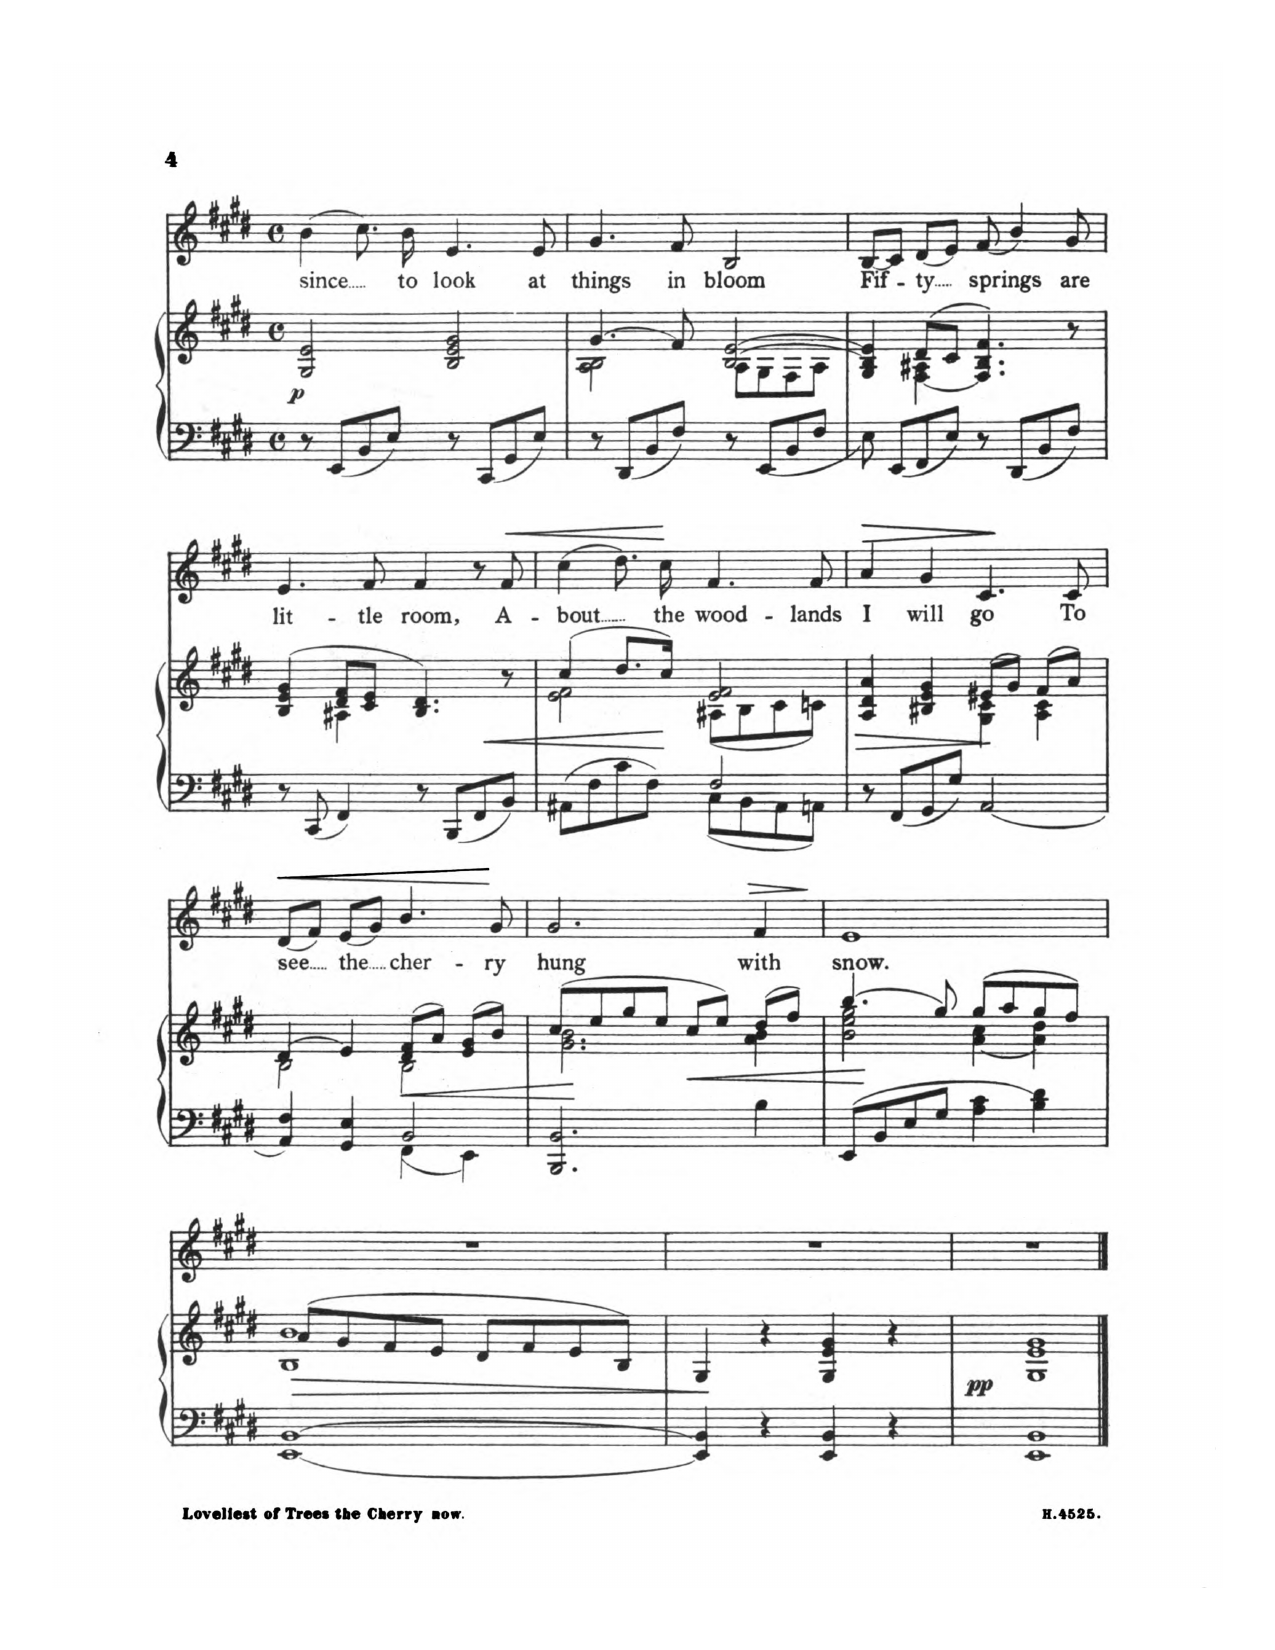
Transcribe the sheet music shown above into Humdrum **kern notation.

**kern	**kern	**dynam	**kern	**text	**dynam
*part2	*part2	*part2	*part1	*part1	*part1
*staff3	*staff2	*staff2/3	*staff1	*staff1	*staff1
*I"Piano	*	*	*I"Voice	*	*
*I'Pno	*	*	*	*	*
*clefF4	*clefG2	*	*clefG2	*	*
*k[f#c#g#d#]	*k[f#c#g#d#]	*	*k[f#c#g#d#]	*	*
*M4/4	*M4/4	*	*M4/4	*	*
*met(c)	*met(c)	*	*met(c)	*	*
=22	=22	=22	=22	=22	=22
!	!	!LO:DY:b	!	!	!
8r	2B/ 2g#/	p	(4b\	since	.
8EE/L	.	.	.	.	.
8BB/	.	.	8.cc#\)	.	.
8E/J	.	.	.	.	.
.	.	.	16b\	to	.
8r	2B/ 2e/ 2g#/	.	4.e/	look	.
8CC#/L	.	.	.	.	.
8GG#/	.	.	.	.	.
8E/J	.	.	8e/	at	.
=23	=23	=23	=23	=23	=23
*	*^	*	*	*	*
8r	(4.g#/	2A\ 2B\	.	4.g#/	things	.
8DD#/L	.	.	.	.	.	.
8BB/	.	.	.	.	.	.
8F#/J	8f#/)	.	.	8f#/	in	.
8r	[2B/ [2e/	8A\L	.	2B/	bloom	.
8EE/L	.	8G#\	.	.	.	.
8BB/	.	8F#\	.	.	.	.
8F#/J	.	8A\J	.	.	.	.
=24	=24	=24	=24	=24	=24	=24
8E\	4G#/ 4B/] 4e/]	4ryy	.	(8B/L	Fif-	.
8EE/L	.	.	.	8c#/J)	.	.
8FF#/	(8d#/L	[4F#\ 4A#X\	.	(8d#/L	-ty	.
8E/J	8c#/J	.	.	8e/J)	.	.
8r	4.F#/] 4.B/ 4.f#/)	2ryy	.	(8f#/	springs	.
8DD#/L	.	.	.	4b/)	.	.
8BB/	.	.	.	.	.	.
8F#/J	8r	.	.	8g#/	are	.
=25	=25	=25	=25	=25	=25	=25
8r	(>4B/ 4e/ 4g#/	4ryy	.	4.e/	lit-	.
8CC#/	.	.	.	.	.	.
4FF#/	8d#/ 8f#/L	4A#X\	.	.	.	.
.	8c#/ 8e/J	.	.	8f#/	-tle	.
8r	4.B/ 4.d#/)	2ryy	.	4f#/	room,	.
8BBB/L	.	.	.	.	.	.
8FF#/	.	.	.	8r	.	.
!	!	!	!LO:HP:b	!	!	!LO:HP:b
8BB/J	8r	.	<	8f#/	A-	<
=26	=26	=26	=26	=26	=26	=26
*^	*	*	*	*	*	*
8AA#X\L	2ryy	(4cc#/	2e\ 2f#\	.	(4cc#\	-bout	.
8F#\	.	.	.	.	.	.	.
8c#\	.	8.dd#/L	.	.	8.dd#\)	.	.
8F#\J	.	.	.	.	.	.	.
.	.	16cc#/Jk)	.	.	16cc#\	the	.
2F#/	8C#\L	2e/ 2f#/	(8A#X\L	[	4.f#/	wood-	[
.	8BB\	.	8B\	.	.	.	.
.	8AA#\	.	8c#\	.	.	.	.
.	8AAn\J	.	8cn\J)	.	8f#/	-lands	.
=27	=27	=27	=27	=27	=27	=27	=27
!	!	!	!	!LO:HP:b	!	!	!LO:HP:b
*v	*v	*	*	*	*	*	*
8r	4A/ 4d#/ 4a/	2ryy	>	4a/	I	>
8FF#/L	.	.	.	.	.	.
8GG#/	4B#X/ 4e/ 4g#/	.	.	4g#/	will	.
8G#/J	.	.	.	.	.	.
[2AA/	(8e#X/L	4G#\ 4c#\	]	4.c#/	go	]
.	8g#/J)	.	.	.	.	.
.	(8f#/L	4A\ 4c#\	.	.	.	.
.	8a/J)	.	.	8c#/	To	.
=28	=28	=28	=28	=28	=28	=28
*^	*	*	*	*	*	*
!	!	!	!	!	!	!	!LO:HP:b
4AA/] 4F#/	2ryy	(4d#/	2B\	.	(8d#/L	-see	<
.	.	.	.	.	8f#/J)	.	.
4GG#/ 4E/	.	4e/)	.	.	(8e/L	the	.
.	.	.	.	.	8g#/J)	.	.
!	!	!	!	!LO:HP:b	!	!	!
2BB/	4FF#\	(8d#/ 8f#/L	2B\	<	4.b\	cher-	.
.	.	8a/J)	.	.	.	.	.
.	4EE\	(8e/ 8g#/L	.	.	.	.	.
.	.	8b/J)	.	.	8g#/	-ry	[
*v	*v	*	*	*	*	*	*
=29	=29	=29	=29	=29	=29	=29
2.BBB/ 2.BB/	(8cc#/L	2.g#\ 2.b\	.	2.g#/	hung	.
.	8ee/	.	[	.	.	.
.	8gg#/	.	.	.	.	.
.	8ee/J	.	.	.	.	.
!	!	!	!LO:HP:b	!	!	!
.	8cc#/L	.	<	.	.	.
.	8ee/J)	.	.	.	.	.
!	!	!	!	!	!	!LO:HP:b
4B\	(8dd#/L	4a\ 4b\	.	4f#/	with	>
.	8ff#/J)	.	.	.	.	.
*	*v	*v	*	*	*	*
.	.	.	.	.	]
=30	=30	=30	=30	=30	=30
*	*^	*	*	*	*
8EE/L	(4.bb/	2b\ 2ee\ 2gg#\	.	1e	snow.	.
8BB/	.	.	.	.	.	.
8E/	.	.	.	.	.	.
8G#/J	8gg#/)	.	[	.	.	.
4A\ 4c#\	(8gg#/L	[4a\ 4cc#\	.	.	.	.
.	8aa/	.	.	.	.	.
4B\ 4d#\	8gg#/	4a\] 4dd#\	.	.	.	.
.	8ff#/J)	.	.	.	.	.
=31	=31	=31	=31	=31	=31	=31
!	!	!	!LO:HP:b	!	!	!
[1EE [1BB	(8a/L	1B 1b	>	2r	.	.
.	8g#/	.	.	.	.	.
.	8f#/	.	.	.	.	.
.	8e/J	.	.	.	.	.
.	8d#/L	.	.	2r	.	.
.	8f#/	.	.	.	.	.
.	8e/	.	.	.	.	.
.	8B/J)	.	.	.	.	.
*	*v	*v	*	*	*	*
=32	=32	=32	=32	=32	=32
4EE/] 4BB/]	4G#/	.	1r	.	.
4r	4r	]	.	.	.
4EE/ 4BB/	4G#/ 4e/ 4g#/	.	.	.	.
4r	4r	.	.	.	.
=33	=33	=33	=33	=33	=33
!	!	!LO:DY:b	!	!	!
1EE 1BB	1G# 1e 1g#	pp	1r	.	.
==	==	==	==	==	==
*-	*-	*-	*-	*-	*-
